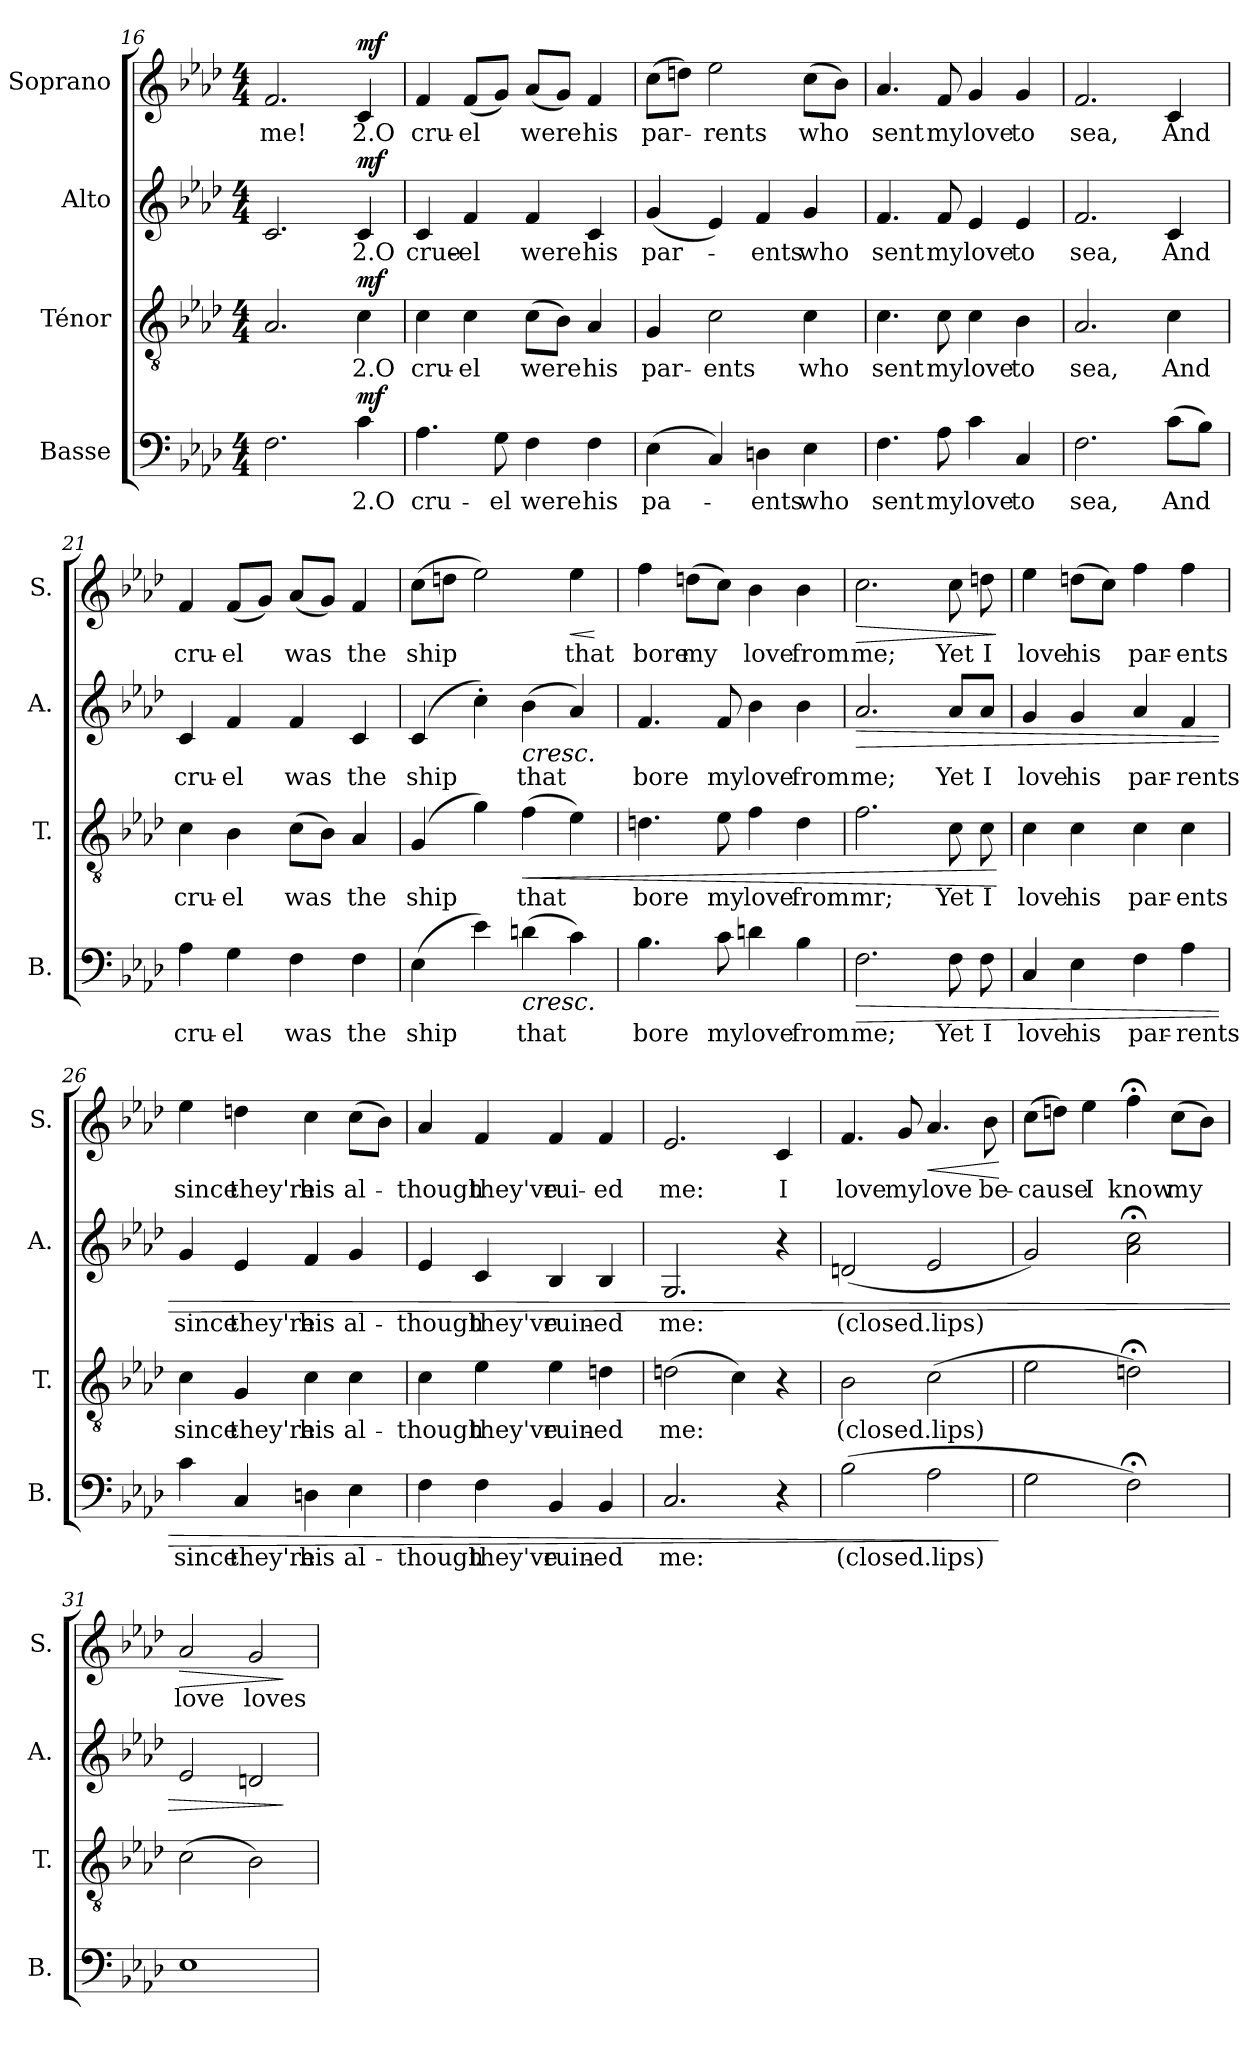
**kern	**text	**dynam	**kern	**text	**dynam	**kern	**text	**dynam	**kern	**text	**dynam
*part4	*part4	*part4	*part3	*part3	*part3	*part2	*part2	*part2	*part1	*part1	*part1
*staff4	*staff4	*staff4	*staff3	*staff3	*staff3	*staff2	*staff2	*staff2	*staff1	*staff1	*staff1
*I"Basse	*	*	*I"Ténor	*	*	*I"Alto	*	*	*I"Soprano	*	*
*I'B.	*	*	*I'T.	*	*	*I'A.	*	*	*I'S.	*	*
*clefF4	*	*	*clefGv2	*	*	*clefG2	*	*	*clefG2	*	*
*k[b-e-a-d-]	*	*	*k[b-e-a-d-]	*	*	*k[b-e-a-d-]	*	*	*k[b-e-a-d-]	*	*
*M4/4	*	*	*M4/4	*	*	*M4/4	*	*	*M4/4	*	*
=16	=16	=16	=16	=16	=16	=16	=16	=16	=16	=16	=16
2.F\	.	.	2.A-/	.	.	2.c/	.	.	2.f/	me!	.
!	!	!LO:DY:a	!	!	!LO:DY:a	!	!	!LO:DY:a	!	!	!LO:DY:a
4c\	2.O	mf	4c\	2.O	mf	4c/	2.O	mf	4c/	2.O	mf
!!LO:PB:g=z
=17	=17	=17	=17	=17	=17	=17	=17	=17	=17	=17	=17
4.A-\	cru-	.	4c\	cru-	.	4c/	crue-	.	4f/	cru-	.
.	.	.	4c\	-el	.	4f/	-el	.	(8f/L	-el	.
8G\	-el	.	.	.	.	.	.	.	8g/J)	.	.
4F\	were	.	(8c\L	were	.	4f/	were	.	(8a-/L	were	.
.	.	.	8B-\J)	.	.	.	.	.	8g/J)	.	.
4F\	his	.	4A-/	his	.	4c/	his	.	4f/	his	.
=18	=18	=18	=18	=18	=18	=18	=18	=18	=18	=18	=18
(4E-\	pa-	.	4G/	par-	.	(4g/	par-	.	(8cc\L	par-	.
.	.	.	.	.	.	.	.	.	8ddn\J)	.	.
4C/)	.	.	2c\	-ents	.	4e-/)	.	.	2ee-\	-rents	.
4Dn\	-ents	.	.	.	.	4f/	-ents	.	.	.	.
4E-\	who	.	4c\	who	.	4g/	who	.	(8cc\L	who	.
.	.	.	.	.	.	.	.	.	8b-\J)	.	.
=19	=19	=19	=19	=19	=19	=19	=19	=19	=19	=19	=19
4.F\	sent	.	4.c\	sent	.	4.f/	sent	.	4.a-/	sent	.
8A-\	my	.	8c\	my	.	8f/	my	.	8f/	my	.
4c\	love	.	4c\	love	.	4e-/	love	.	4g/	love	.
4C/	to	.	4B-\	to	.	4e-/	to	.	4g/	to	.
=20	=20	=20	=20	=20	=20	=20	=20	=20	=20	=20	=20
2.F\	sea,	.	2.A-/	sea,	.	2.f/	sea,	.	2.f/	sea,	.
(8c\L	And	.	4c\	And	.	4c/	And	.	4c/	And	.
8B-\J)	.	.	.	.	.	.	.	.	.	.	.
!!LO:LB:g=z
=21	=21	=21	=21	=21	=21	=21	=21	=21	=21	=21	=21
4A-\	cru-	.	4c\	cru-	.	4c/	cru-	.	4f/	cru-	.
4G\	-el	.	4B-\	-el	.	4f/	-el	.	(8f/L	-el	.
.	.	.	.	.	.	.	.	.	8g/J)	.	.
4F\	was	.	(8c\L	was	.	4f/	was	.	(8a-/L	was	.
.	.	.	8B-\J)	.	.	.	.	.	8g/J)	.	.
4F\	the	.	4A-/	the	.	4c/	the	.	4f/	the	.
=22	=22	=22	=22	=22	=22	=22	=22	=22	=22	=22	=22
(4E-\	ship	.	(4G/	ship	.	(4c/	ship	.	(8cc\L	ship	.
.	.	.	.	.	.	.	.	.	8ddn\J	.	.
4e-\)	.	.	4g\)	.	.	4cc'\)	.	.	2ee-\)	.	.
!	!	!LO:HP:b	!	!	!LO:HP:b	!	!	!LO:HP:b	!	!	!
(4dn\	that	<	(4f\	that	<	(4b-\	that	<	.	.	.
!	!	!	!	!	!	!	!	!	!	!	!LO:HP:b
4c\)	.	.	4e-\)	.	.	4a-/)	.	.	4ee-\	that	<
.	.	.	.	.	.	.	.	.	.	.	[
=23	=23	=23	=23	=23	=23	=23	=23	=23	=23	=23	=23
4.B-\	bore	.	4.dn\	bore	.	4.f/	bore	.	4ff\	bore	.
.	.	.	.	.	.	.	.	.	(8ddn\L	my	.
8c\	my	.	8e-\	my	.	8f/	my	.	8cc\J)	.	.
4dn\	love	.	4f\	love	.	4b-\	love	.	4b-\	love	.
4B-\	from	.	4d\	from	.	4b-\	from	.	4b-\	from	.
=24	=24	=24	=24	=24	=24	=24	=24	=24	=24	=24	=24
!	!	!LO:HP:b	!	!	!	!	!	!LO:HP:b	!	!	!LO:HP:b
2.F\	me;	>	2.f\	mr;	.	2.a-/	me;	>	2.cc\	me;	>
8F\	Yet	.	8c\	Yet	.	8a-/L	Yet	.	8cc\	Yet	.
8F\	I	.	8c\	I	.	8a-/J	I	.	8ddn\	I	.
.	.	[	.	.	[	.	.	[	.	.	]
!!LO:PB:g=z
=25	=25	=25	=25	=25	=25	=25	=25	=25	=25	=25	=25
4C/	love	.	4c\	love	.	4g/	love	.	4ee-\	love	.
4E-\	his	.	4c\	his	.	4g/	his	.	(8ddn\L	his	.
.	.	.	.	.	.	.	.	.	8cc\J)	.	.
4F\	par-	.	4c\	par-	.	4a-/	par-	.	4ff\	par-	.
4A-\	-rents	.	4c\	-ents	.	4f/	-rents	.	4ff\	-ents	.
=26	=26	=26	=26	=26	=26	=26	=26	=26	=26	=26	=26
4c\	since	.	4c\	since	.	4g/	since	.	4ee-\	since	.
4C/	they're	.	4G/	they're	.	4e-/	they're	.	4ddn\	they're	.
4Dn\	his	.	4c\	his	.	4f/	his	.	4cc\	his	.
4E-\	al-	.	4c\	al-	.	4g/	al-	.	(8cc\L	al-	.
.	.	.	.	.	.	.	.	.	8b-\J)	.	.
=27	=27	=27	=27	=27	=27	=27	=27	=27	=27	=27	=27
4F\	-though	.	4c\	-though	.	4e-/	-though	.	4a-/	-though	.
4F\	they've	.	4e-\	they've	.	4c/	they've	.	4f/	they've	.
4BB-/	ruin-	.	4e-\	ruin-	.	4B-/	ruin-	.	4f/	rui-	.
4BB-/	-ed	.	4dn\	-ed	.	4B-/	-ed	.	4f/	-ed	.
=28	=28	=28	=28	=28	=28	=28	=28	=28	=28	=28	=28
2.C/	me:	.	(2dn\	me:	.	2.G/	me:	.	2.e-/	me:	.
.	.	.	4c\)	.	.	.	.	.	.	.	.
4r	.	.	4r	.	.	4r	.	.	4c/	I	.
!!LO:LB:g=z
=29	=29	=29	=29	=29	=29	=29	=29	=29	=29	=29	=29
(2B-\	(closed.lips)	.	2B-\	(closed.lips)	.	(2dn/	(closed.lips)	.	4.f/	love	.
.	.	.	.	.	.	.	.	.	8g/	my	.
!	!	!	!	!	!	!	!	!	!	!	!LO:HP:b
2A-\	.	.	(2c\	.	.	2e-/	.	.	4.a-/	love	<
.	.	.	.	.	.	.	.	.	8b-\	be-	.
.	.	]	.	.	.	.	.	.	.	.	[
=30	=30	=30	=30	=30	=30	=30	=30	=30	=30	=30	=30
2G\	.	.	2e-\	.	.	2g/)	.	.	(8cc\L	-cause	.
.	.	.	.	.	.	.	.	.	8ddn\J)	.	.
.	.	.	.	.	.	.	.	.	4ee-\	I	.
2F;<\)	.	.	2dn;<\)	.	.	2a-\;< 2cc\;<	.	.	4ff;<\	know	.
.	.	.	.	.	.	.	.	.	(8cc\L	-my	.
.	.	.	.	.	.	.	.	.	8b-\J)	.	.
=31	=31	=31	=31	=31	=31	=31	=31	=31	=31	=31	=31
!	!	!	!	!	!	!	!	!	!	!	!LO:HP:b
1E-	.	.	(2c\	.	.	2e-/	.	.	2a-/	love	>
.	.	.	2B-\)	.	.	2dn/	.	.	2g/	loves	.
.	.	.	.	.	.	.	.	]	.	.	]
=	=	=	=	=	=	=	=	=	=	=	=
*-	*-	*-	*-	*-	*-	*-	*-	*-	*-	*-	*-
